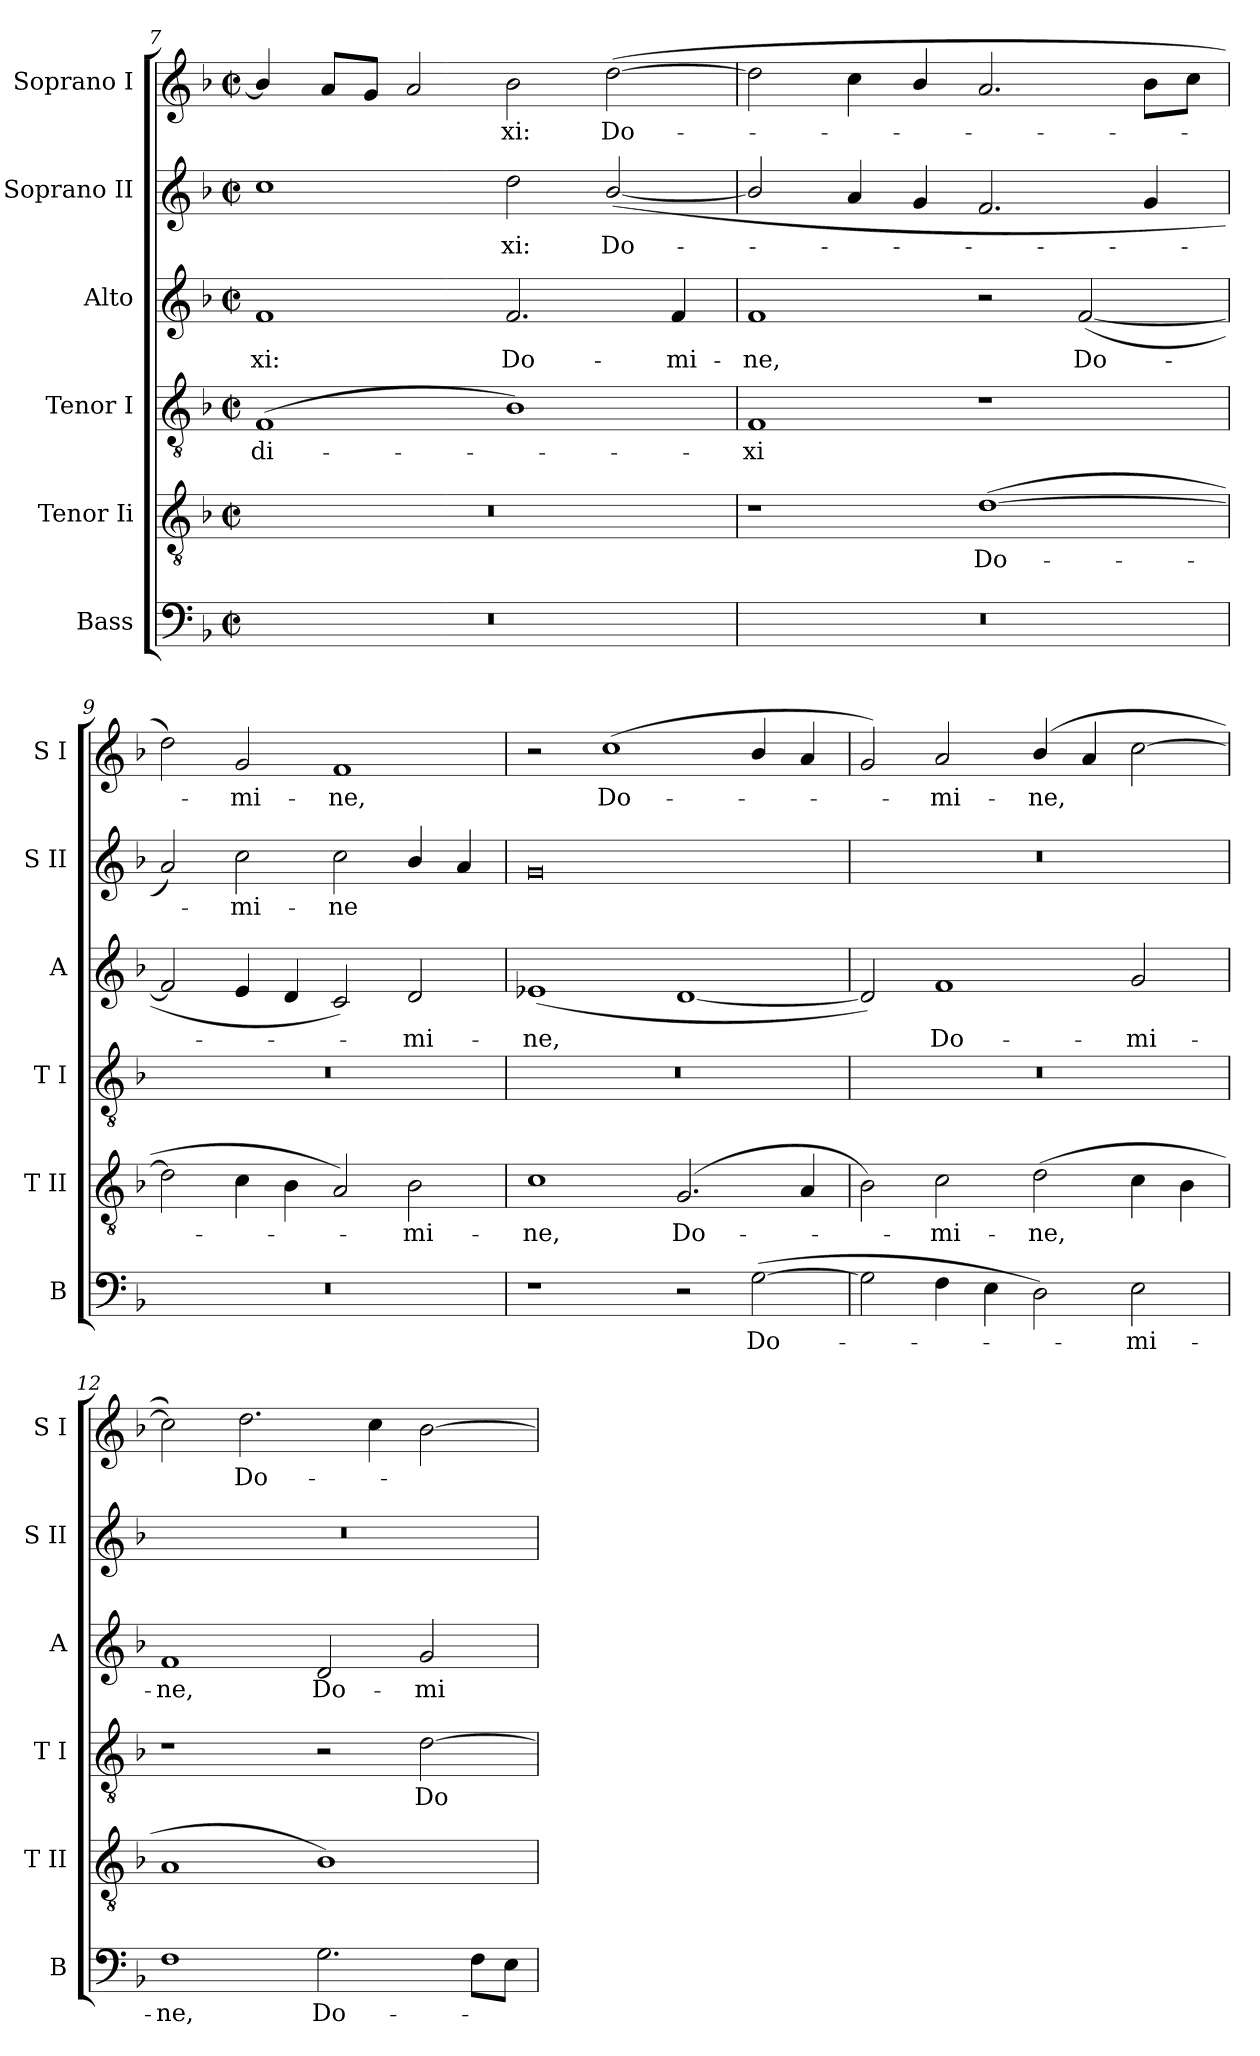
**kern	**text	**kern	**text	**kern	**text	**kern	**text	**kern	**text	**kern	**text
*part6	*part6	*part5	*part5	*part4	*part4	*part3	*part3	*part2	*part2	*part1	*part1
*staff6	*staff6	*staff5	*staff5	*staff4	*staff4	*staff3	*staff3	*staff2	*staff2	*staff1	*staff1
*I"Bass	*	*I"Tenor Ii	*	*I"Tenor I	*	*I"Alto	*	*I"Soprano II	*	*I"Soprano I	*
*I'B	*	*I'T II	*	*I'T I	*	*I'A	*	*I'S II	*	*I'S I	*
!!LO:LB:g=z
*clefF4	*	*clefGv2	*	*clefGv2	*	*clefG2	*	*clefG2	*	*clefG2	*
*k[b-]	*	*k[b-]	*	*k[b-]	*	*k[b-]	*	*k[b-]	*	*k[b-]	*
*F:	*	*F:	*	*F:	*	*F:	*	*F:	*	*F:	*
*M4/2	*	*M4/2	*	*M4/2	*	*M4/2	*	*M4/2	*	*M4/2	*
*met(c|)	*	*met(c|)	*	*met(c|)	*	*met(c|)	*	*met(c|)	*	*met(c|)	*
=7	=7	=7	=7	=7	=7	=7	=7	=7	=7	=7	=7
!	!	!	!	!	!LO:LY:b	!	!LO:LY:b	!	!	!	!
0r	.	0r	.	(<1F	di-	1f	-xi:	1cc	.	4b-/]	.
.	.	.	.	.	.	.	.	.	.	8aL	.
.	.	.	.	.	.	.	.	.	.	8gJ	.
.	.	.	.	.	.	.	.	.	.	2a	.
!	!	!	!	!	!	!	!LO:LY:b	!	!LO:LY:b	!	!LO:LY:b
.	.	.	.	1B-)	.	2.f	Do-	2dd	xi:	2b-	xi:
!	!	!	!	!	!	!	!	!	!LO:LY:b	!	!LO:LY:b
.	.	.	.	.	.	.	.	(<[2b-/	Do-	(>[2dd	Do-
!	!	!	!	!	!	!	!LO:LY:b	!	!	!	!
.	.	.	.	.	.	4f	-mi-	.	.	.	.
=8	=8	=8	=8	=8	=8	=8	=8	=8	=8	=8	=8
!	!	!	!	!	!LO:LY:b	!	!LO:LY:b	!	!	!	!
0r	.	1r	.	1F	xi	1f	-ne,	2b-/]	.	2dd]	.
.	.	.	.	.	.	.	.	4a	.	4cc	.
.	.	.	.	.	.	.	.	4g	.	4b-/	.
!	!	!	!LO:LY:b	!	!	!	!	!	!	!	!
.	.	(>[1d	Do-	1r	.	2r	.	2.f	.	2.a	.
!	!	!	!	!	!	!	!LO:LY:b	!	!	!	!
.	.	.	.	.	.	(<[2f	Do-	.	.	.	.
.	.	.	.	.	.	.	.	4g	.	8b-L	.
.	.	.	.	.	.	.	.	.	.	8ccJ	.
=9	=9	=9	=9	=9	=9	=9	=9	=9	=9	=9	=9
0r	.	2d]	.	0r	.	2f]	.	2a)	.	2dd)	.
!	!	!	!	!	!	!	!	!	!LO:LY:b	!	!LO:LY:b
.	.	4c	.	.	.	4e	.	2cc	mi-	2g	mi-
.	.	4B-	.	.	.	4d	.	.	.	.	.
!	!	!	!	!	!	!	!	!	!LO:LY:b	!	!LO:LY:b
.	.	2A)	.	.	.	2c)	.	2cc	-ne	1f	-ne,
!	!	!	!LO:LY:b	!	!	!	!LO:LY:b	!	!	!	!
.	.	2B-	mi-	.	.	2d	mi-	4b-/	.	.	.
.	.	.	.	.	.	.	.	4a	.	.	.
=10	=10	=10	=10	=10	=10	=10	=10	=10	=10	=10	=10
!	!	!	!LO:LY:b	!	!	!	!LO:LY:b	!	!	!	!
1r	.	1c	-ne,	0r	.	(<1e-X	-ne,	0g	.	2r	.
!	!	!	!	!	!	!	!	!	!	!	!LO:LY:b
.	.	.	.	.	.	.	.	.	.	(<1cc	Do-
!	!	!	!LO:LY:b	!	!	!	!	!	!	!	!
2r	.	(<2.G	Do-	.	.	[1d	.	.	.	.	.
!	!LO:LY:b	!	!	!	!	!	!	!	!	!	!
(>[2G	Do-	.	.	.	.	.	.	.	.	4b-/	.
.	.	4A	.	.	.	.	.	.	.	4a	.
=11	=11	=11	=11	=11	=11	=11	=11	=11	=11	=11	=11
2G]	.	2B-)	.	0r	.	2d])	.	0r	.	2g)	.
!	!	!	!LO:LY:b	!	!	!	!LO:LY:b	!	!	!	!LO:LY:b
4F	.	2c	mi-	.	.	1f	Do-	.	.	2a	mi-
4E	.	.	.	.	.	.	.	.	.	.	.
!	!	!	!LO:LY:b	!	!	!	!	!	!	!	!LO:LY:b
2D)	.	(>2d	-ne,	.	.	.	.	.	.	(<4b-/	-ne,
.	.	.	.	.	.	.	.	.	.	4a	.
!	!LO:LY:b	!	!	!	!	!	!LO:LY:b	!	!	!	!
2E	mi-	4c	.	.	.	2g	-mi-	.	.	[2cc	.
.	.	4B-	.	.	.	.	.	.	.	.	.
=12	=12	=12	=12	=12	=12	=12	=12	=12	=12	=12	=12
!	!LO:LY:b	!	!	!	!	!	!LO:LY:b	!	!	!	!
1F	-ne,	1A	.	1r	.	1f	-ne,	0r	.	2cc])	.
!	!	!	!	!	!	!	!	!	!	!	!LO:LY:b
.	.	.	.	.	.	.	.	.	.	2.dd	Do-
!	!LO:LY:b	!	!	!	!	!	!LO:LY:b	!	!	!	!
2.G	Do-	1B-)	.	2r	.	2d	Do-	.	.	.	.
.	.	.	.	.	.	.	.	.	.	4cc	.
!	!	!	!	!	!LO:LY:b	!	!LO:LY:b	!	!	!	!
.	.	.	.	[2d	Do-	2g	-mi-	.	.	[2b-	.
8FL	.	.	.	.	.	.	.	.	.	.	.
8EJ	.	.	.	.	.	.	.	.	.	.	.
=	=	=	=	=	=	=	=	=	=	=	=
*-	*-	*-	*-	*-	*-	*-	*-	*-	*-	*-	*-
